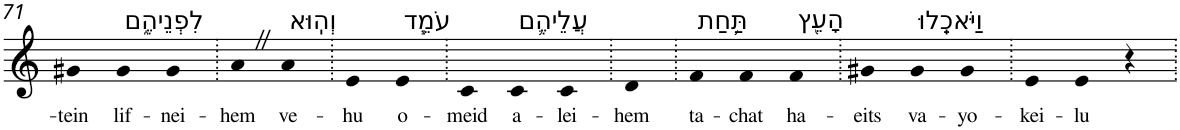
**kern	**text
*part1	*part1
*staff1	*staff1
*I"Piano	*
*I'Pno	*
!!LO:PB:g=z
*clefG2	*
*k[]	*
=71	=71
!	!LO:LY:b
4g#X	-tein
!LO:TX:a:t=לִפְנֵיהֶ֑ם	!
!	!LO:LY:b
4g#	lif-
!	!LO:LY:b
4g#	-nei-
=72.	=72.
!	!LO:LY:b
4aZ	-hem
!LO:TX:a:t=וְהֽוּא	!
!	!LO:LY:b
4a	ve-
=73.	=73.
!	!LO:LY:b
4e	-hu
!LO:TX:a:t=עֹמֵ֧ד	!
!	!LO:LY:b
4e	o-
=74.	=74.
!	!LO:LY:b
4c	-meid
!LO:TX:a:t=עֲלֵיהֶ֛ם	!
!	!LO:LY:b
4c	a-
!	!LO:LY:b
4c	-lei-
=75.	=75.
!	!LO:LY:b
4d	-hem
=76.	=76.
!LO:TX:a:t=תַּ֥חַת	!
!	!LO:LY:b
4f	ta-
!	!LO:LY:b
4f	-chat
!LO:TX:a:t=הָעֵ֖ץ	!
!	!LO:LY:b
4f	ha-
=77.	=77.
!	!LO:LY:b
4g#X	-eits
!LO:TX:a:t=וַיֹּאכֵֽלוּ	!
!	!LO:LY:b
4g#	va-
!	!LO:LY:b
4g#	-yo-
=78.	=78.
!	!LO:LY:b
4e	-kei-
!	!LO:LY:b
4e	-lu
4r	.
=.	=.
*-	*-
